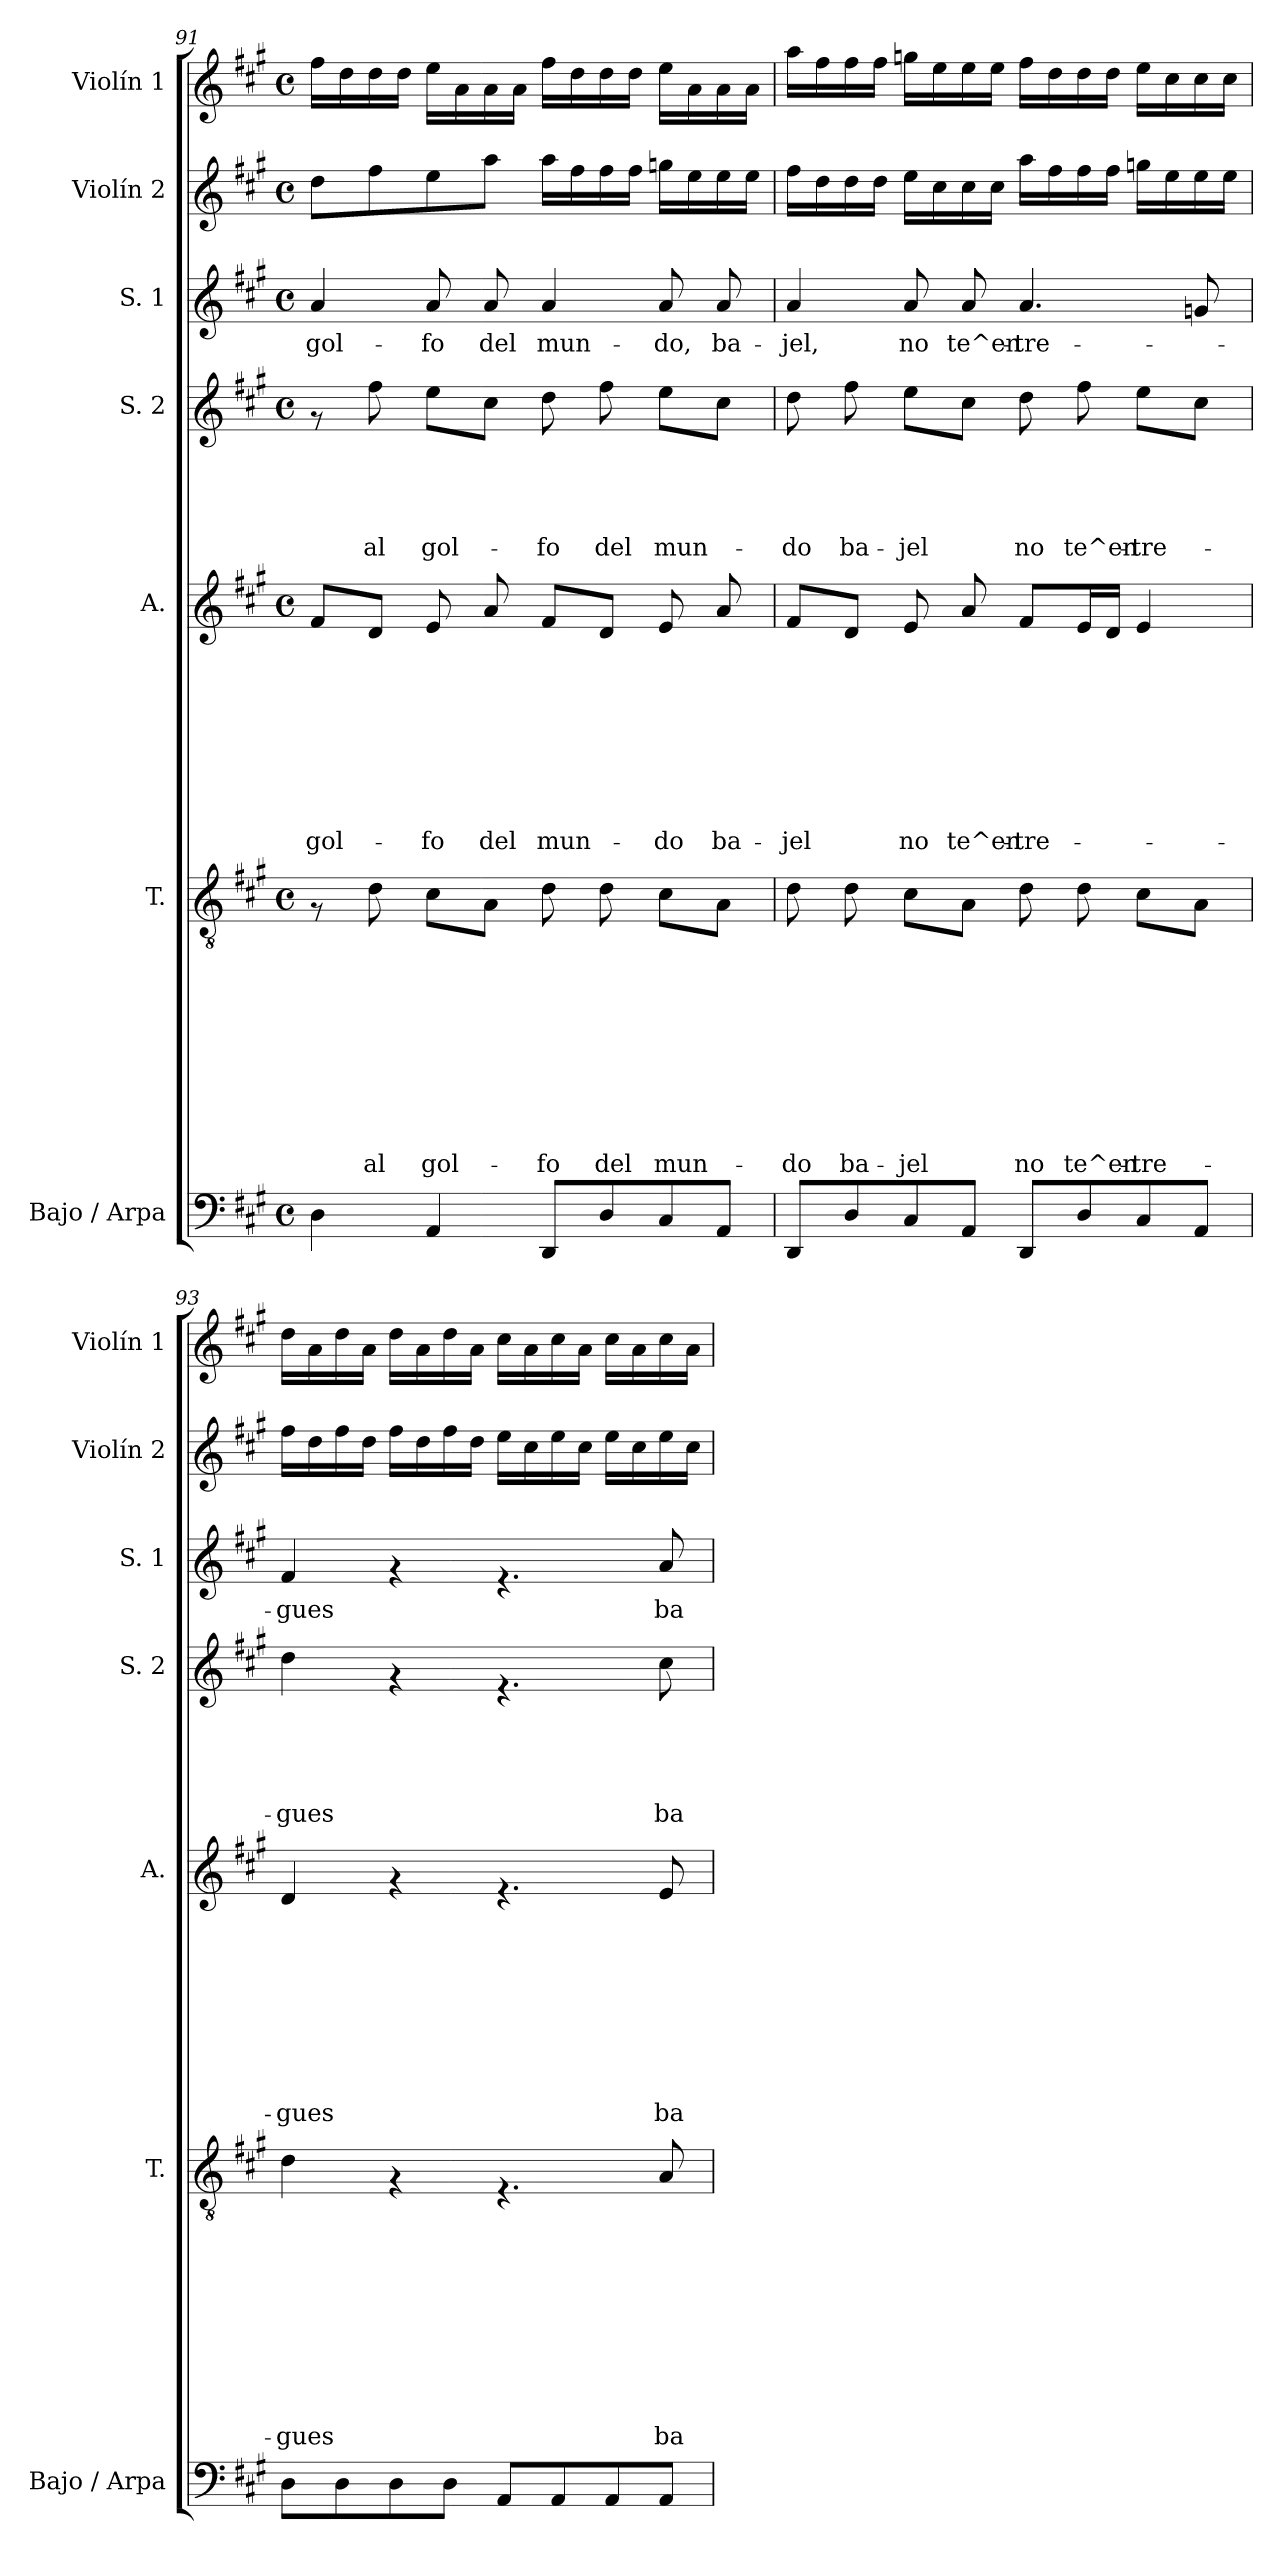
**kern	**kern	**text	**text	**text	**text	**text	**text	**text	**text	**text	**text	**kern	**text	**text	**text	**text	**text	**text	**text	**text	**text	**kern	**text	**text	**text	**text	**text	**kern	**text	**kern	**kern
*part7	*part6	*part6	*part6	*part6	*part6	*part6	*part6	*part6	*part6	*part6	*part6	*part5	*part5	*part5	*part5	*part5	*part5	*part5	*part5	*part5	*part5	*part4	*part4	*part4	*part4	*part4	*part4	*part3	*part3	*part2	*part1
*staff7	*staff6	*staff6	*staff6	*staff6	*staff6	*staff6	*staff6	*staff6	*staff6	*staff6	*staff6	*staff5	*staff5	*staff5	*staff5	*staff5	*staff5	*staff5	*staff5	*staff5	*staff5	*staff4	*staff4	*staff4	*staff4	*staff4	*staff4	*staff3	*staff3	*staff2	*staff1
*I"Bajo / Arpa	*I"T.	*	*	*	*	*	*	*	*	*	*	*I"A.	*	*	*	*	*	*	*	*	*	*I"S. 2	*	*	*	*	*	*I"S. 1	*	*I"Violín 2	*I"Violín 1
*I'Bajo / Arpa	*I'T.	*	*	*	*	*	*	*	*	*	*	*I'A.	*	*	*	*	*	*	*	*	*	*I'S. 2	*	*	*	*	*	*I'S. 1	*	*I'Violín 2	*I'Violín 1
*clefF4	*clefGv2	*	*	*	*	*	*	*	*	*	*	*clefG2	*	*	*	*	*	*	*	*	*	*clefG2	*	*	*	*	*	*clefG2	*	*clefG2	*clefG2
*k[f#c#g#]	*k[f#c#g#]	*	*	*	*	*	*	*	*	*	*	*k[f#c#g#]	*	*	*	*	*	*	*	*	*	*k[f#c#g#]	*	*	*	*	*	*k[f#c#g#]	*	*k[f#c#g#]	*k[f#c#g#]
*A:	*A:	*	*	*	*	*	*	*	*	*	*	*A:	*	*	*	*	*	*	*	*	*	*A:	*	*	*	*	*	*A:	*	*A:	*A:
*M4/4	*M4/4	*	*	*	*	*	*	*	*	*	*	*M4/4	*	*	*	*	*	*	*	*	*	*M4/4	*	*	*	*	*	*M4/4	*	*M4/4	*M4/4
*met(c)	*met(c)	*	*	*	*	*	*	*	*	*	*	*met(c)	*	*	*	*	*	*	*	*	*	*met(c)	*	*	*	*	*	*met(c)	*	*met(c)	*met(c)
=91	=91	=91	=91	=91	=91	=91	=91	=91	=91	=91	=91	=91	=91	=91	=91	=91	=91	=91	=91	=91	=91	=91	=91	=91	=91	=91	=91	=91	=91	=91	=91
!	!	!	!	!	!	!	!	!	!	!	!	!	!	!	!	!	!	!	!	!	!LO:LY:b	!	!	!	!	!	!	!	!LO:LY:b	!	!
4D\	8rF	.	.	.	.	.	.	.	.	.	.	8f#/L	.	.	.	.	.	.	.	.	gol-	8rf	.	.	.	.	.	4a/	gol-	8dd\L	16ff#\LL
.	.	.	.	.	.	.	.	.	.	.	.	.	.	.	.	.	.	.	.	.	.	.	.	.	.	.	.	.	.	.	16dd\
!	!	!	!	!	!	!	!	!	!	!	!LO:LY:b	!	!	!	!	!	!	!	!	!	!	!	!	!	!	!	!LO:LY:b	!	!	!	!
.	8d\	.	.	.	.	.	.	.	.	.	al	8d/J	.	.	.	.	.	.	.	.	.	8ff#\	.	.	.	.	al	.	.	8ff#\	16dd\
.	.	.	.	.	.	.	.	.	.	.	.	.	.	.	.	.	.	.	.	.	.	.	.	.	.	.	.	.	.	.	16dd\JJ
!	!	!	!	!	!	!	!	!	!	!	!LO:LY:b	!	!	!	!	!	!	!	!	!	!LO:LY:b	!	!	!	!	!	!LO:LY:b	!	!LO:LY:b	!	!
4AA/	8c#\L	.	.	.	.	.	.	.	.	.	gol-	8e/	.	.	.	.	.	.	.	.	-fo	8ee\L	.	.	.	.	gol-	8a/	-fo	8ee\	16ee\LL
.	.	.	.	.	.	.	.	.	.	.	.	.	.	.	.	.	.	.	.	.	.	.	.	.	.	.	.	.	.	.	16a\
!	!	!	!	!	!	!	!	!	!	!	!	!	!	!	!	!	!	!	!	!	!LO:LY:b	!	!	!	!	!	!	!	!LO:LY:b	!	!
.	8A\J	.	.	.	.	.	.	.	.	.	.	8a/	.	.	.	.	.	.	.	.	del	8cc#\J	.	.	.	.	.	8a/	del	8aa\J	16a\
.	.	.	.	.	.	.	.	.	.	.	.	.	.	.	.	.	.	.	.	.	.	.	.	.	.	.	.	.	.	.	16a\JJ
!	!	!	!	!	!	!	!	!	!	!	!LO:LY:b	!	!	!	!	!	!	!	!	!	!LO:LY:b	!	!	!	!	!	!LO:LY:b	!	!LO:LY:b	!	!
8DD/L	8d\	.	.	.	.	.	.	.	.	.	-fo	8f#/L	.	.	.	.	.	.	.	.	mun-	8dd\	.	.	.	.	-fo	4a/	mun-	16aa\LL	16ff#\LL
.	.	.	.	.	.	.	.	.	.	.	.	.	.	.	.	.	.	.	.	.	.	.	.	.	.	.	.	.	.	16ff#\	16dd\
!	!	!	!	!	!	!	!	!	!	!	!LO:LY:b	!	!	!	!	!	!	!	!	!	!	!	!	!	!	!	!LO:LY:b	!	!	!	!
8D/	8d\	.	.	.	.	.	.	.	.	.	del	8d/J	.	.	.	.	.	.	.	.	.	8ff#\	.	.	.	.	del	.	.	16ff#\	16dd\
.	.	.	.	.	.	.	.	.	.	.	.	.	.	.	.	.	.	.	.	.	.	.	.	.	.	.	.	.	.	16ff#\JJ	16dd\JJ
!	!	!	!	!	!	!	!	!	!	!	!LO:LY:b	!	!	!	!	!	!	!	!	!	!LO:LY:b	!	!	!	!	!	!LO:LY:b	!	!LO:LY:b	!	!
8C#/	8c#\L	.	.	.	.	.	.	.	.	.	mun-	8e/	.	.	.	.	.	.	.	.	-do	8ee\L	.	.	.	.	mun-	8a/	-do,	16ggn\LL	16ee\LL
.	.	.	.	.	.	.	.	.	.	.	.	.	.	.	.	.	.	.	.	.	.	.	.	.	.	.	.	.	.	16ee\	16a\
!	!	!	!	!	!	!	!	!	!	!	!	!	!	!	!	!	!	!	!	!	!LO:LY:b	!	!	!	!	!	!	!	!LO:LY:b	!	!
8AA/J	8A\J	.	.	.	.	.	.	.	.	.	.	8a/	.	.	.	.	.	.	.	.	ba-	8cc#\J	.	.	.	.	.	8a/	ba-	16ee\	16a\
.	.	.	.	.	.	.	.	.	.	.	.	.	.	.	.	.	.	.	.	.	.	.	.	.	.	.	.	.	.	16ee\JJ	16a\JJ
=92	=92	=92	=92	=92	=92	=92	=92	=92	=92	=92	=92	=92	=92	=92	=92	=92	=92	=92	=92	=92	=92	=92	=92	=92	=92	=92	=92	=92	=92	=92	=92
!	!	!	!	!	!	!	!	!	!	!	!LO:LY:b	!	!	!	!	!	!	!	!	!	!LO:LY:b	!	!	!	!	!	!LO:LY:b	!	!LO:LY:b	!	!
8DD/L	8d\	.	.	.	.	.	.	.	.	.	-do	8f#/L	.	.	.	.	.	.	.	.	-jel	8dd\	.	.	.	.	-do	4a/	-jel,	16ff#\LL	16aa\LL
.	.	.	.	.	.	.	.	.	.	.	.	.	.	.	.	.	.	.	.	.	.	.	.	.	.	.	.	.	.	16dd\	16ff#\
!	!	!	!	!	!	!	!	!	!	!	!LO:LY:b	!	!	!	!	!	!	!	!	!	!	!	!	!	!	!	!LO:LY:b	!	!	!	!
8D/	8d\	.	.	.	.	.	.	.	.	.	ba-	8d/J	.	.	.	.	.	.	.	.	.	8ff#\	.	.	.	.	ba-	.	.	16dd\	16ff#\
.	.	.	.	.	.	.	.	.	.	.	.	.	.	.	.	.	.	.	.	.	.	.	.	.	.	.	.	.	.	16dd\JJ	16ff#\JJ
!	!	!	!	!	!	!	!	!	!	!	!LO:LY:b	!	!	!	!	!	!	!	!	!	!LO:LY:b	!	!	!	!	!	!LO:LY:b	!	!LO:LY:b	!	!
8C#/	8c#\L	.	.	.	.	.	.	.	.	.	-jel	8e/	.	.	.	.	.	.	.	.	no	8ee\L	.	.	.	.	-jel	8a/	no	16ee\LL	16ggn\LL
.	.	.	.	.	.	.	.	.	.	.	.	.	.	.	.	.	.	.	.	.	.	.	.	.	.	.	.	.	.	16cc#\	16ee\
!	!	!	!	!	!	!	!	!	!	!	!	!	!	!	!	!	!	!	!	!	!LO:LY:b	!	!	!	!	!	!	!	!LO:LY:b	!	!
8AA/J	8A\J	.	.	.	.	.	.	.	.	.	.	8a/	.	.	.	.	.	.	.	.	te^en-	8cc#\J	.	.	.	.	.	8a/	te^en-	16cc#\	16ee\
.	.	.	.	.	.	.	.	.	.	.	.	.	.	.	.	.	.	.	.	.	.	.	.	.	.	.	.	.	.	16cc#\JJ	16ee\JJ
!	!	!	!	!	!	!	!	!	!	!	!LO:LY:b	!	!	!	!	!	!	!	!	!	!LO:LY:b	!	!	!	!	!	!LO:LY:b	!	!LO:LY:b	!	!
8DD/L	8d\	.	.	.	.	.	.	.	.	.	no	8f#/L	.	.	.	.	.	.	.	.	-tre-	8dd\	.	.	.	.	no	4.a/	-tre-	16aa\LL	16ff#\LL
.	.	.	.	.	.	.	.	.	.	.	.	.	.	.	.	.	.	.	.	.	.	.	.	.	.	.	.	.	.	16ff#\	16dd\
!	!	!	!	!	!	!	!	!	!	!	!LO:LY:b	!	!	!	!	!	!	!	!	!	!	!	!	!	!	!	!LO:LY:b	!	!	!	!
8D/	8d\	.	.	.	.	.	.	.	.	.	te^en-	16e/L	.	.	.	.	.	.	.	.	.	8ff#\	.	.	.	.	te^en-	.	.	16ff#\	16dd\
.	.	.	.	.	.	.	.	.	.	.	.	16d/JJ	.	.	.	.	.	.	.	.	.	.	.	.	.	.	.	.	.	16ff#\JJ	16dd\JJ
!	!	!	!	!	!	!	!	!	!	!	!LO:LY:b	!	!	!	!	!	!	!	!	!	!	!	!	!	!	!	!LO:LY:b	!	!	!	!
8C#/	8c#\L	.	.	.	.	.	.	.	.	.	-tre-	4e/	.	.	.	.	.	.	.	.	.	8ee\L	.	.	.	.	-tre-	.	.	16ggn\LL	16ee\LL
.	.	.	.	.	.	.	.	.	.	.	.	.	.	.	.	.	.	.	.	.	.	.	.	.	.	.	.	.	.	16ee\	16cc#\
8AA/J	8A\J	.	.	.	.	.	.	.	.	.	.	.	.	.	.	.	.	.	.	.	.	8cc#\J	.	.	.	.	.	8gn/	.	16ee\	16cc#\
.	.	.	.	.	.	.	.	.	.	.	.	.	.	.	.	.	.	.	.	.	.	.	.	.	.	.	.	.	.	16ee\JJ	16cc#\JJ
!!LO:PB:g=z
=93	=93	=93	=93	=93	=93	=93	=93	=93	=93	=93	=93	=93	=93	=93	=93	=93	=93	=93	=93	=93	=93	=93	=93	=93	=93	=93	=93	=93	=93	=93	=93
!	!	!	!	!	!	!	!	!	!	!	!LO:LY:b	!	!	!	!	!	!	!	!	!	!LO:LY:b	!	!	!	!	!	!LO:LY:b	!	!LO:LY:b	!	!
8D\L	4d\	.	.	.	.	.	.	.	.	.	-gues	4d/	.	.	.	.	.	.	.	.	-gues	4dd\	.	.	.	.	-gues	4f#/	-gues	16ff#\LL	16dd\LL
.	.	.	.	.	.	.	.	.	.	.	.	.	.	.	.	.	.	.	.	.	.	.	.	.	.	.	.	.	.	16dd\	16a\
8D\	.	.	.	.	.	.	.	.	.	.	.	.	.	.	.	.	.	.	.	.	.	.	.	.	.	.	.	.	.	16ff#\	16dd\
.	.	.	.	.	.	.	.	.	.	.	.	.	.	.	.	.	.	.	.	.	.	.	.	.	.	.	.	.	.	16dd\JJ	16a\JJ
8D\	4rF	.	.	.	.	.	.	.	.	.	.	4rf	.	.	.	.	.	.	.	.	.	4rf	.	.	.	.	.	4rf	.	16ff#\LL	16dd\LL
.	.	.	.	.	.	.	.	.	.	.	.	.	.	.	.	.	.	.	.	.	.	.	.	.	.	.	.	.	.	16dd\	16a\
8D\J	.	.	.	.	.	.	.	.	.	.	.	.	.	.	.	.	.	.	.	.	.	.	.	.	.	.	.	.	.	16ff#\	16dd\
.	.	.	.	.	.	.	.	.	.	.	.	.	.	.	.	.	.	.	.	.	.	.	.	.	.	.	.	.	.	16dd\JJ	16a\JJ
8AA/L	4.rF	.	.	.	.	.	.	.	.	.	.	4.rf	.	.	.	.	.	.	.	.	.	4.rf	.	.	.	.	.	4.rf	.	16ee\LL	16cc#\LL
.	.	.	.	.	.	.	.	.	.	.	.	.	.	.	.	.	.	.	.	.	.	.	.	.	.	.	.	.	.	16cc#\	16a\
8AA/	.	.	.	.	.	.	.	.	.	.	.	.	.	.	.	.	.	.	.	.	.	.	.	.	.	.	.	.	.	16ee\	16cc#\
.	.	.	.	.	.	.	.	.	.	.	.	.	.	.	.	.	.	.	.	.	.	.	.	.	.	.	.	.	.	16cc#\JJ	16a\JJ
8AA/	.	.	.	.	.	.	.	.	.	.	.	.	.	.	.	.	.	.	.	.	.	.	.	.	.	.	.	.	.	16ee\LL	16cc#\LL
.	.	.	.	.	.	.	.	.	.	.	.	.	.	.	.	.	.	.	.	.	.	.	.	.	.	.	.	.	.	16cc#\	16a\
!	!	!	!	!	!	!	!	!	!	!	!LO:LY:b	!	!	!	!	!	!	!	!	!	!LO:LY:b	!	!	!	!	!	!LO:LY:b	!	!LO:LY:b	!	!
8AA/J	8A/	.	.	.	.	.	.	.	.	.	ba-	8e/	.	.	.	.	.	.	.	.	ba-	8cc#\	.	.	.	.	ba-	8a/	ba-	16ee\	16cc#\
.	.	.	.	.	.	.	.	.	.	.	.	.	.	.	.	.	.	.	.	.	.	.	.	.	.	.	.	.	.	16cc#\JJ	16a\JJ
=	=	=	=	=	=	=	=	=	=	=	=	=	=	=	=	=	=	=	=	=	=	=	=	=	=	=	=	=	=	=	=
*-	*-	*-	*-	*-	*-	*-	*-	*-	*-	*-	*-	*-	*-	*-	*-	*-	*-	*-	*-	*-	*-	*-	*-	*-	*-	*-	*-	*-	*-	*-	*-
